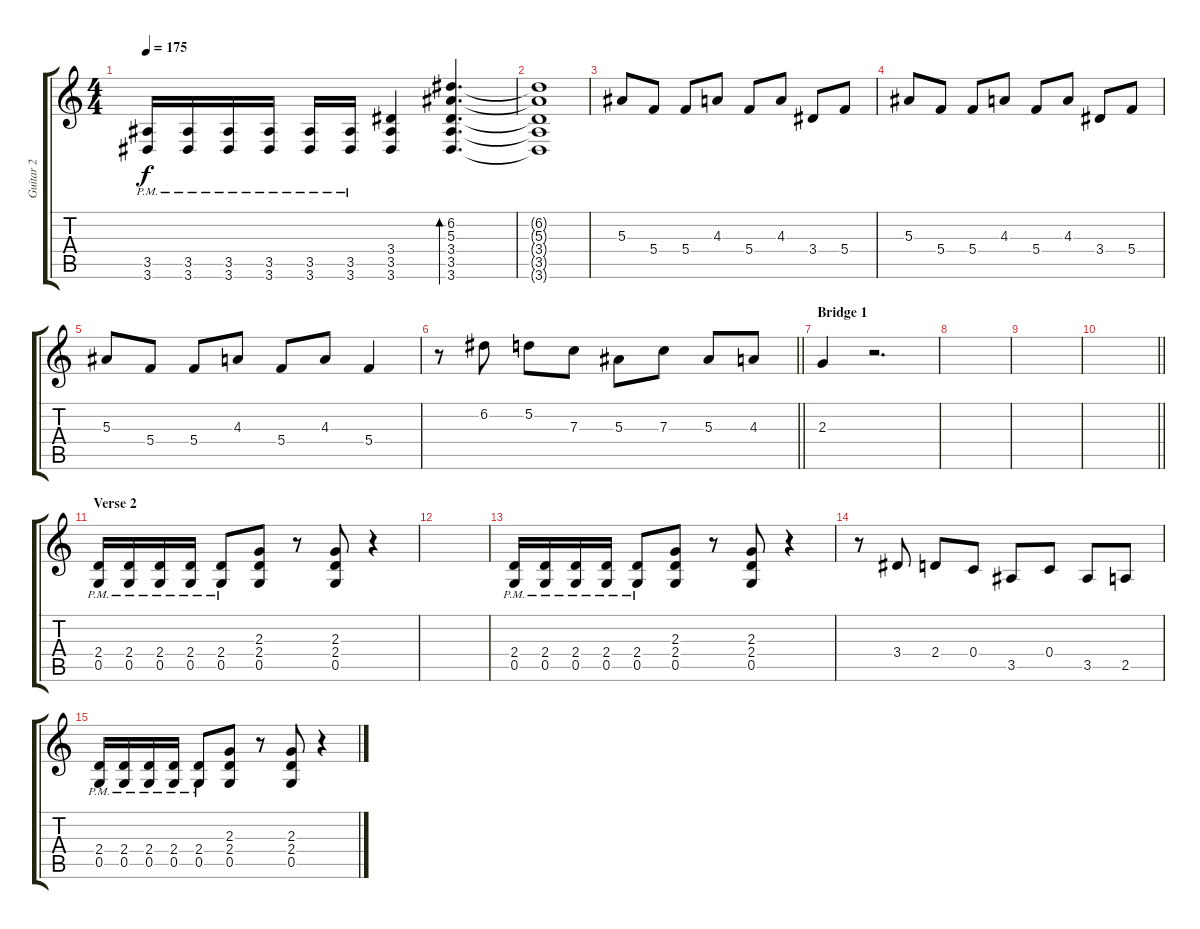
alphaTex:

\track ("Guitar 2" "Guitar 2") {instrument distortionguitar}
\staff {score tabs}
\tuning (D4 A3 F3 C3 G2 C2) {hide}
\ts (4 4)
\tempo 175
\clef g2
\ks c
(3.5{pm} 3.6{pm}).16{dy f} (3.5{pm} 3.6{pm}).16 (3.5{pm} 3.6{pm}).16 (3.5{pm} 3.6{pm}).16 (3.5{pm} 3.6{pm}).16 (3.5{pm} 3.6{pm}).16 (3.4 3.5 3.6).4 (6.2 5.3 3.4 3.5 3.6).4{d bd 120} |
(6.2{t} 5.3{t} 3.4{t} 3.5{t} 3.6{t}).1 |
5.3.8 5.4.8 5.4.8 4.3.8 5.4.8 4.3.8 3.4.8 5.4.8 |
5.3.8 5.4.8 5.4.8 4.3.8 5.4.8 4.3.8 3.4.8 5.4.8 |
5.3.8 5.4.8 5.4.8 4.3.8 5.4.8 4.3.8 5.4.4 |
\barLineRight lightlight
r.8 6.2.8 5.2.8 7.3.8 5.3.8 7.3.8 5.3.8 4.3.8 |
\section ("" "Bridge 1")
2.3.4 r.2{d} |
|
|
\barLineRight lightlight
|
\section ("" "Verse 2")
(2.4{pm} 0.5{pm}).16 (2.4{pm} 0.5{pm}).16 (2.4{pm} 0.5{pm}).16 (2.4{pm} 0.5{pm}).16 (2.4{pm} 0.5{pm}).8 (2.3 2.4 0.5).8 r.8 (2.3 2.4 0.5).8 r.4 |
|
(2.4{pm} 0.5{pm}).16 (2.4{pm} 0.5{pm}).16 (2.4{pm} 0.5{pm}).16 (2.4{pm} 0.5{pm}).16 (2.4{pm} 0.5{pm}).8 (2.3 2.4 0.5).8 r.8 (2.3 2.4 0.5).8 r.4 |
r.8 3.4.8 2.4.8 0.4.8 3.5.8 0.4.8 3.5.8 2.5.8 |
(2.4{pm} 0.5{pm}).16 (2.4{pm} 0.5{pm}).16 (2.4{pm} 0.5{pm}).16 (2.4{pm} 0.5{pm}).16 (2.4{pm} 0.5{pm}).8 (2.3 2.4 0.5).8 r.8 (2.3 2.4 0.5).8 r.4
